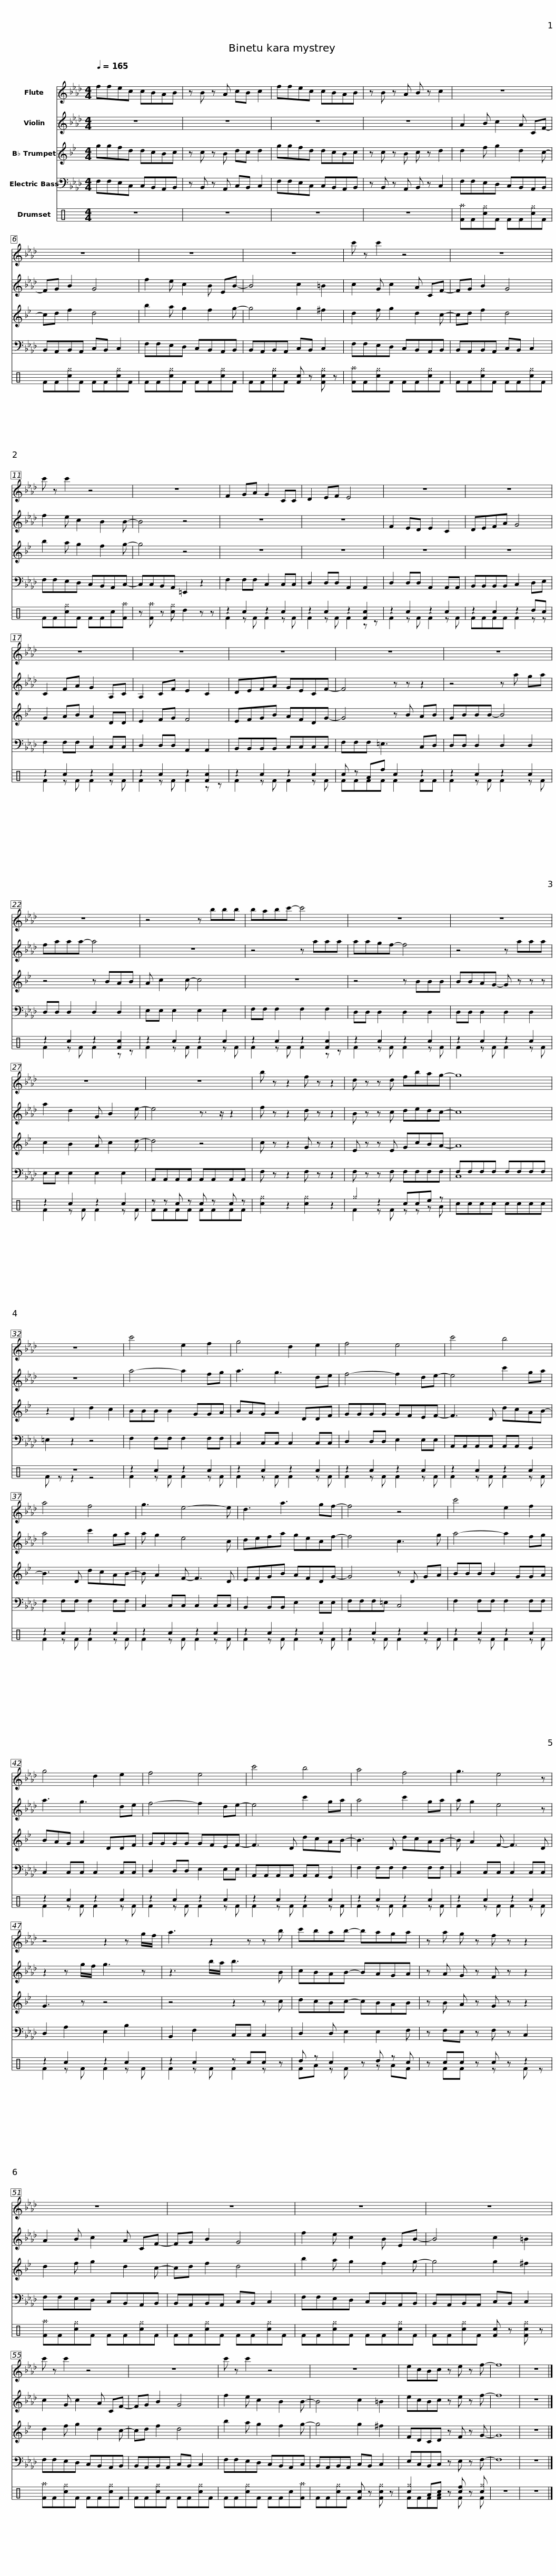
X:1
%%score 1 2 3 ( 4 5 ) ( 6 7 )
L:1/8
Q:1/4=165
M:4/4
I:linebreak $
K:Ab
U:s=!stemless!
V:1 treble
V:2 treble
V:3 treble transpose=-2
V:4 bass transpose=-12
V:5 bass transpose="-12 "
V:6 perc
K:none
V:7 perc
K:none
V:1
 ffec cBAB | z B z A cB c2 | ffec cBAB | z B z A B z c2 |$ z8 | %5
 z8 | z8 | z8 | c' z c'2 z4 |$ z8 | %10
 c' z c'2 z4 | z8 | F2 GA G2 CC | D2 EF E4 |$ z8 | %15
 z8 | z8 | z8 | z8 |$ z8 | %20
 z8 | z8 | z4 z bbb |$ babc'- c'4 | z8 | %25
 z8 | z8 |$ z8 | b z z2 f z z2 | d z z d fbag- | %30
 sg8 | z8 |$ c'4 e2 f2 | g4 d2 e2 | f4 e4 | %35
 c'4 b4 | a4 f4 |$ g3 e4- e | d3 a3 gf- | f4 z4 | %40
 c'4 e2 f2 | g4 d2 e2 |$ f4 e4 | c'4 b4 | a4 f4 | %45
 g3 e4 z | z4 z2 z g/f/ |$ a3 z2 z z b | c'bab- baga | z a g z f z z2 | %50
 z8 |$ z8 | z8 | z8 | c' z c'2 z4 | %55
 z8 |$ c' z c'2 z4 | z8 | ecBc z e z f- | sf8 | %60
 z8 |] %61
V:2
 z8 | z8 | z8 | z8 |$ A2 B c2 A CF- | %5
 FG B2 G4 | f2 e c2 B EB- | B4 c2 =B2 | c2 G c2 A CF- |$ FG B2 G4 | %10
 f2 e c2 B2 B- | B4 z4 | z8 | z8 |$ F2 ED E2 C2 | %15
 DEFA G4 | C2 FA G2 A,C | A,2 CF E2 C2 | DEFA GECF- |$ F4 z z z2 | %20
 z4 z a ga | faaa- a4 | z8 |$ z4 z aaa | aagf- f4 | %25
 z4 z aaa | a2 d2 G B2 e- |$ e4 z3/2 z/ z2 | f z z2 d z z2 | B z z c dedc- | %30
 sc8 | z8 |$ a4- a2 fg | a3 g3 de | f4- f2 de- | %35
 e4 c'2 ga | a4 c'2 ga |$ a g2 e4 c | defa gecf- | f4 c3 g | %40
 a4- a2 fg | a3 g3 de |$ f4- f2 de- | e4 c'2 ga | a4 c'2 ga | %45
 a g2 e4 z | z2 z g/f/ g3 z |$ z3 b/a/ b3 B | cBAB- BAGA | z A G z F z z2 | %50
 A2 B c2 A CF- |$ FG B2 G4 | f2 e c2 B EB- | B4 c2 =B2 | c2 G c2 A CF- | %55
 FG B2 G4 |$ f2 e c2 B2 B- | B4 c2 =B2 | ecBc z e z f- | sf8 | %60
 z8 |] %61
V:3
[K:Bb] ggfd dcBc | z c z B dc d2 | ggfd dcBc | z c z B c z d2 |$ d2 f g2 d2 c- | %5
 cd f2 d4 | b2 a g2 f2 g- | g4 g2 ^f2 | d2 f g2 d2 c- |$ cd f2 d4 | %10
 b2 a g2 f2 g- | g4 z4 | z8 | z8 |$ z8 | %15
 z8 | G2 AB A2 DD | E2 FG F4 | EFGB AFDG- |$ G4 z B AB | %20
 GBBB- B4 | z4 z BAB | A c2 c- c4 |$ z8 | z4 z BBB | %25
 BBAG- G z z z | c2 B2 A c2 d- |$ d4 z4 | c z z2 G z z2 | E z z E GcBA- | %30
 sA8 | z2 D2 d2 c2 |$ BBB B2 GGA | BAG A2 DDF | GGGG GFEF- | %35
 F3 D dcAB- | B3 D dcAB- |$ B A2 F- F3 D | EFGB AFDG- | G4 z D GA | %40
 BBB B2 GGA | BAG A2 DDF |$ GGGG GFEF- | F3 D dcAB- | B3 D dcAB- | %45
 B A2 F- F3 D | G3 z z4 |$ z4 z2 z c | dcBc- cBAB | z B A z G z z2 | %50
 d2 f g2 d2 c- |$ cd f2 d4 | b2 a g2 f2 g- | g4 g2 ^f2 | d2 f g2 d2 c- | %55
 cd f2 d4 |$ b2 a g2 f2 g- | g4 g2 ^f2 | FDCD z F z G- | sG8 | %60
 z8 |] %61
V:4
 F,F,E,C, C,B,,A,,B,, | z B,, z A,, C,B,, C,2 | F,F,E,C, C,B,,A,,B,, | z B,, z A,, B,, z C,2 |$ F,F,E,D, C,B,,A,,B,, | %5
 B,,A,,B,,A,, C,B,, C,2 | F,F,E,D, C,B,,A,,B,, | B,,A,,B,,A,, C,B,, C,2 | F,F,E,D, C,B,,A,,B,, |$ B,,A,,B,,A,, C,B,, C,2 | %10
 F,F,E,D, C,B,,A,,C,- | C,C,B,,A,, =E,,2 z2 | F,2 F,F, C,2 C,C, | D,2 D,D, A,,2 A,,2 |$ D,2 D,D, A,,2 A,,A,, | %15
 B,,B,,B,,B,, C,2 D,E, | F,2 F,F, C,2 C,C, | D,2 D,D, A,,2 A,,2 | B,,B,,B,,B,, C,C,C,C, |$ F,F,F, =E,3 C,D, | %20
 D,D, D,2 D,2 D,2 | D,D, D,2 D,2 D,2 | E,E, E,2 E,2 E,2 |$ F,F, F,2 F,2 F,2 | D,D, D,2 D,2 D,2 | %25
 D,D, D,2 D,2 D,2 | E,E, E,2 E,2 E,2 |$ A,,A,,A,,A,, A,,A,,A,,A,, | F, z z2 F, z z2 | F, z z F, F,F,F,F, | %30
 F,F,F,F, F,F,F,F, | =E,2 z2 z4 |$ F,2 F,F, F,2 F,F, | C,2 C,C, C,2 C,C, | D,2 D,D, E,2 E,E, | %35
 A,,A,,A,,A,, A,,A,, G,,2 | F,2 F,F, F,2 F,F, |$ C,2 C,C, C,2 C,C, | B,,2 B,,B,, E,2 E,E, | F,F,F,=E, C,4 | %40
 F,2 F,F, F,2 F,F, | C,2 C,C, C,2 C,C, |$ D,2 D,D, E,2 E,E, | A,,A,,A,,A,, A,,A,, G,,2 | F,2 F,F, F,2 F,F, | %45
 C,2 C,C, C,2 C,C, | D,2 A,2 E,2 B,2 |$ B,,2 F,2 C,C, C,2 | D,2 D, E,2 E,2 F, | z F,E, z F, z C,2 | %50
 F,F,E,D, C,B,,A,,B,, |$ B,,A,,B,,A,, C,B,, C,2 | F,F,E,D, C,B,,A,,B,, | B,,A,,B,,A,, C,B,, C,2 | F,F,E,D, C,B,,A,,B,, | %55
 B,,A,,B,,A,, C,B,, C,2 |$ F,F,E,D, C,B,,A,,C, | B,,A,,B,,A,, C,B,, C,2 | E,C,B,,C, z E, z F,- | F,8 | %60
 z8 |] %61
V:5
 x8 | x8 | x8 | x8 |$ x8 | %5
 x8 | x8 | x8 | x8 |$ x8 | %10
 x8 | x8 | x8 | x8 |$ x8 | %15
 x8 | x8 | x8 | x8 |$ x8 | %20
 x8 | x8 | x8 |$ x8 | x8 | %25
 x8 | x8 |$ x8 | x8 | x8 | %30
 C,8 | x8 |$ x8 | x8 | x8 | %35
 x8 | x8 |$ x8 | x8 | x8 | %40
 x8 | x8 |$ x8 | x8 | x8 | %45
 x8 | x8 |$ x8 | x8 | x8 | %50
 x8 |$ x8 | x8 | x8 | x8 | %55
 x8 |$ x8 | x8 | x8 | x8 | %60
 x8 |] %61
V:6
[K:C] z8 | z8 | z8 | z8 |$ [F^a]F[c^g]F FF[c^g]F | %5
 FF[c^g]F FF[c^g]F | FF[c^g]F FF[c^g]F | FF[c^g]F [Fc] z [Fc^g] z | [F^a]F[c^g]F FF[c^g]F |$ FF[c^g]F FF[c^g]F | %10
 FF[c^g]F FFc[F^a] | z [F^a] z [c^g] d2 z z | z2 c2 z2 c2 | z2 c2 z2 [Fc]2 |$ z2 c2 z2 c2 | %15
 z2 c2 z2 dc | z2 c2 z2 c2 | z2 c2 z2 [Fc]2 | z2 c2 z2 c2 |$ c z Af c2 z2 | %20
 z2 c2 z2 c2 | z2 c2 z2 [Fc]2 | z2 c2 z2 c2 |$ z2 c2 z2 [Fc]2 | z2 c2 z2 c2 | %25
 z2 c2 z2 c2 | z2 c2 z2 c2 |$ z z c z c z c z | [c^g]2 z2 [c^g]2 z2 | ^g2 z2 cce z | %30
 cccc cccc | z8 |$ z2 c2 z2 c2 | z2 c2 z2 c2 | z2 c2 z2 c2 | %35
 z2 c2 z2 c2 | z2 c2 z2 c2 |$ z2 c2 z2 c2 | z2 c2 z2 c2 | z2 c2 z2 c2 | %40
 z2 c2 z2 c2 | z2 c2 z2 c2 |$ z2 c2 z2 c2 | z2 c2 z2 c2 | z2 c2 z2 c2 | %45
 z2 c2 z2 c2 | z2 c2 z2 c2 |$ z2 c2 z cc z | d z c2 z d z c | z cc z c z z2 | %50
 [F^a]F[c^g]F FF[c^g]F |$ FF[c^g]F FF[c^g]F | FF[c^g]F FF[c^g]F | FF[c^g]F [Fc] z [Fc^g] z | [F^a]F[c^g]F FF[c^g]F | %55
 FF[c^g]F FF[c^g]F |$ FF[c^g]F FFc[F^a] | FF[c^g]F [Fc] z [Fc^g] z | [c^g]2 Ac z [cf] z [c^g] | z8 | %60
 z8 |] %61
V:7
[K:C] x8 | x8 | x8 | x8 |$ x8 | %5
 x8 | x8 | x8 | x8 |$ x8 | %10
 x8 | x8 | F2 z F F2 z F | F2 z F F2 z z |$ F2 z F F2 z F | %15
 FFFF F2 z z | F2 z F F2 z F | F2 z F F2 z z | F2 z F F2 z F |$ FFFF F2 FF | %20
 F2 z F F2 z F | F2 z F F2 z z | F2 z F F2 z F |$ F2 z F F2 z z | F2 z F F2 z F | %25
 F2 z F F2 z F | F2 z F F2 z F |$ FFFF FFFF | x8 | F2 z F z z z A | %30
 x8 | F z z2 z4 |$ F2 z F F2 z F | F2 z F F2 z F | F2 z F F2 z F | %35
 F2 z F F2 z F | F2 z F F2 z F |$ F2 z F F2 z F | F2 z F F2 z F | F2 z F F2 z F | %40
 F2 z F F2 z F | F2 z F F2 z F |$ F2 z F F2 z F | F2 z F F2 z F | F2 z F F2 z F | %45
 F2 z F F2 z F | F2 z F F2 z F |$ F2 z F F2 z z | FA z F z z AF | z FF z z z F z | %50
 x8 |$ x8 | x8 | x8 | x8 | %55
 x8 |$ x8 | x8 | FFF[FA] z F z F | x8 | %60
 x8 |] %61
